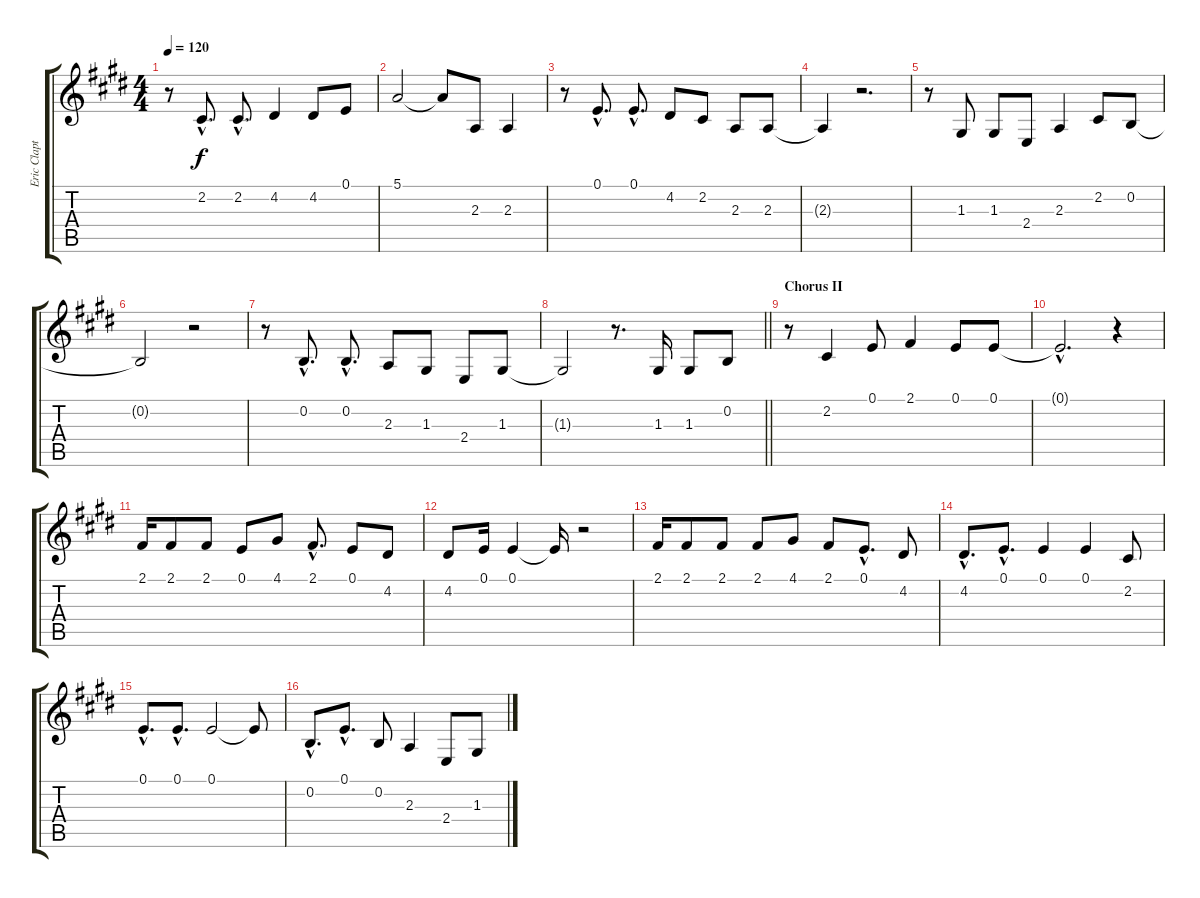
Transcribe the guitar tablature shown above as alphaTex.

\track ("Eric Clapton Voice" "Eric Clapt") {instrument altosax}
\staff {score tabs}
\tuning (E4 B3 G3 D3 A2 E2) {hide}
\ts (4 4)
\tempo 120
\clef g2
\ks e
r.8{dy f} 2.2{hac}.8{d} 2.2{hac}.8{d} 4.2.4 4.2.8 0.1.8 |
5.1.2 5.1{t}.8 2.3.8 2.3.4 |
r.8 0.1{hac}.8{d} 0.1{hac}.8{d} 4.2.8 2.2.8 2.3.8 2.3.8 |
2.3{t}.4 r.2{d} |
r.8 1.3.8 1.3.8 2.4.8 2.3.4 2.2.8 0.2.8 |
0.2{t}.2 r.2 |
r.8 0.2{hac}.8{d} 0.2{hac}.8{d} 2.3.8 1.3.8 2.4.8 1.3.8 |
\barLineRight lightlight
1.3{t}.2 r.8{d} 1.3.16 1.3.8 0.2.8 |
\section ("" "Chorus II")
r.8 2.2.4 0.1.8 2.1.4 0.1.8 0.1.8 |
0.1{hac t}.2{d} r.4 |
2.1.16 2.1.8 2.1.8 0.1.8 4.1.8 2.1{hac}.8{d} 0.1.8 4.2.8 |
4.2.8 0.1.16 0.1.4 0.1{t}.16 r.2 |
2.1.16 2.1.8 2.1.8 2.1.8 4.1.8 2.1.8 0.1{hac}.8{d} 4.2.8 |
4.2{hac}.8{d} 0.1{hac}.8{d} 0.1.4 0.1.4 2.2.8 |
0.1{hac}.8{d} 0.1{hac}.8{d} 0.1.2 0.1{t}.8 |
0.2{hac}.8{d} 0.1{hac}.8{d} 0.2.8 2.3.4 2.4.8 1.3.8
